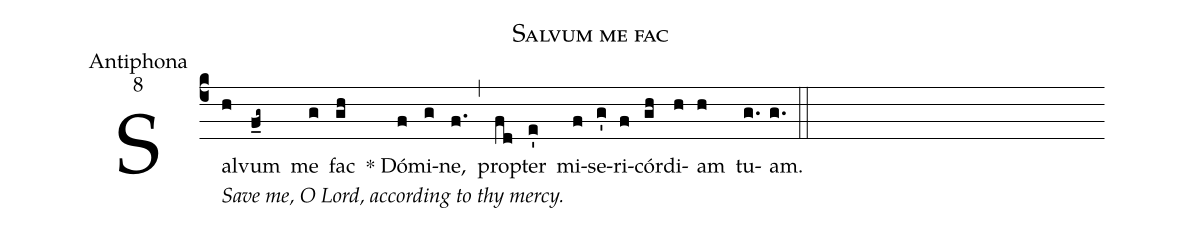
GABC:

name:Salvum me fac;
office-part:Antiphona;
mode:8;
%%
(c4) Sal[Save me, O Lord, according to thy mercy.](h)vum(f_g~) me(g) fac(gh) * Dó(f)mi(g)ne,(f.) (,) pro(fd)pter(e') mi(f)se(g')ri(f)cór(gh)di(h)am(h) tu(g.)am.(g.) (::)
